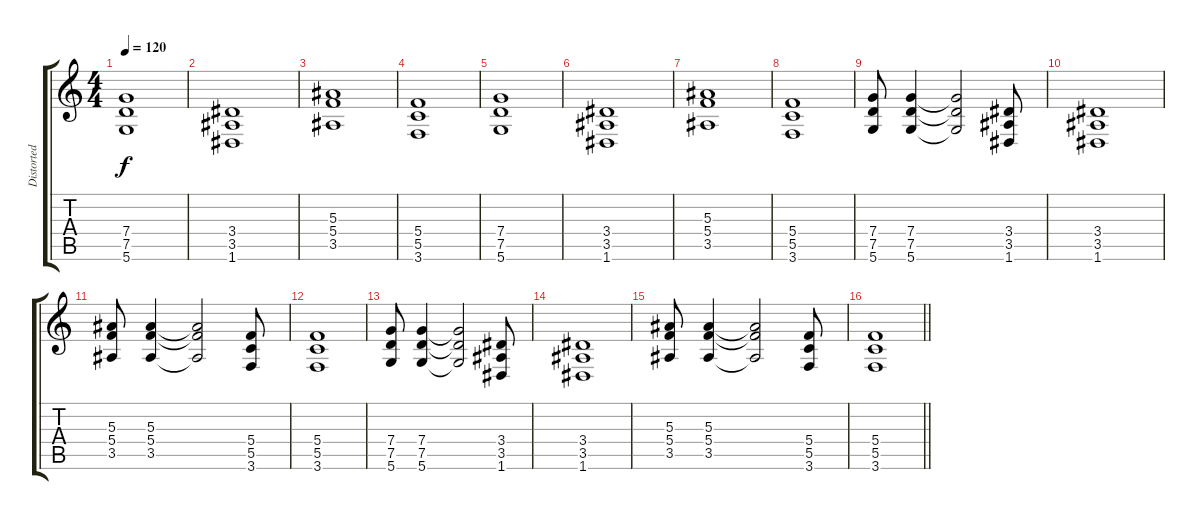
\track ("Distorted Rhythm" "Distorted ") {instrument distortionguitar}
\staff {score tabs}
\tuning (D4 A3 F3 C3 G2 D2) {hide}
\ts (4 4)
\tempo 120
\clef g2
\ks c
(7.4 7.5 5.6).1{dy f} |
(3.4 3.5 1.6).1 |
(5.3 5.4 3.5).1 |
(5.4 5.5 3.6).1 |
(7.4 7.5 5.6).1 |
(3.4 3.5 1.6).1 |
(5.3 5.4 3.5).1 |
(5.4 5.5 3.6).1 |
(7.4 7.5 5.6).8 (7.4 7.5 5.6).4 (7.4{t} 7.5{t} 5.6{t}).2 (3.4 3.5 1.6).8 |
(3.4 3.5 1.6).1 |
(5.3 5.4 3.5).8 (5.3 5.4 3.5).4 (5.3{t} 5.4{t} 3.5{t}).2 (5.4 5.5 3.6).8 |
(5.4 5.5 3.6).1 |
(7.4 7.5 5.6).8 (7.4 7.5 5.6).4 (7.4{t} 7.5{t} 5.6{t}).2 (3.4 3.5 1.6).8 |
(3.4 3.5 1.6).1 |
(5.3 5.4 3.5).8 (5.3 5.4 3.5).4 (5.3{t} 5.4{t} 3.5{t}).2 (5.4 5.5 3.6).8 |
\barLineRight lightlight
(5.4 5.5 3.6).1
